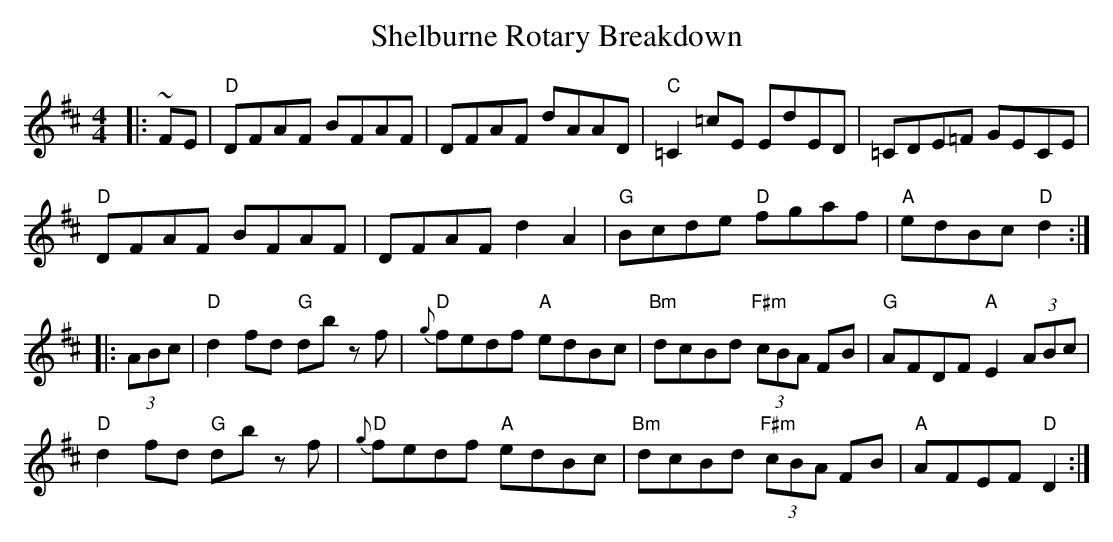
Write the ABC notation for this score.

X:1
T: Shelburne Rotary Breakdown
M: 4/4
L: 1/8
K: D
|:~FE|\
"D"DFAF BFAF|DFAF dAAD|"C"=C2 =cE EdED|=CDE=F GECE|
"D"DFAF BFAF|DFAF d2 A2|"G"Bcde "D"fgaf|"A"edBc "D"d2:|
|:(3ABc|\
"D"d2 fd "G"dbz f|"D"{g}fedf "A"edBc|\
"Bm"dcBd "F#m"(3cBA FB|"G"AFDF "A"E2 (3ABc|
"D"d2 fd "G"dbz f|"D"{g}fedf "A"edBc|\
"Bm"dcBd "F#m"(3cBA FB|"A"AFEF "D"D2:|
